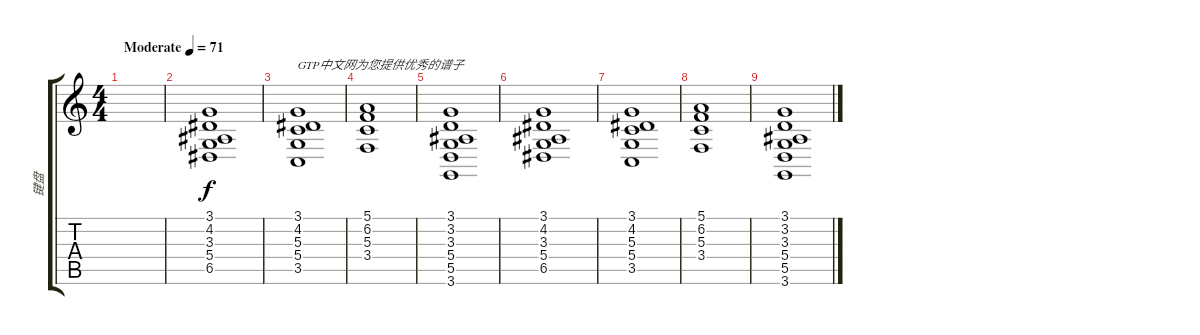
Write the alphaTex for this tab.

\track ("键盘" "键盘") {instrument accordion}
\staff {score tabs}
\tuning (E4 B3 G3 D3 A2 E2) {hide}
\ts (4 4)
\tempo (71 "Moderate")
\clef g2
\ks c
|
(3.1 4.2 3.3 5.4 6.5).1 |
(3.1 4.2 5.3 5.4 3.5).1{txt "GTP中文网为您提供优秀的谱子"} |
(5.1 6.2 5.3 3.4).1 |
(3.1 3.2 3.3 5.4 5.5 3.6).1 |
(3.1 4.2 3.3 5.4 6.5).1 |
(3.1 4.2 5.3 5.4 3.5).1 |
(5.1 6.2 5.3 3.4).1 |
(3.1 3.2 3.3 5.4 5.5 3.6).1
